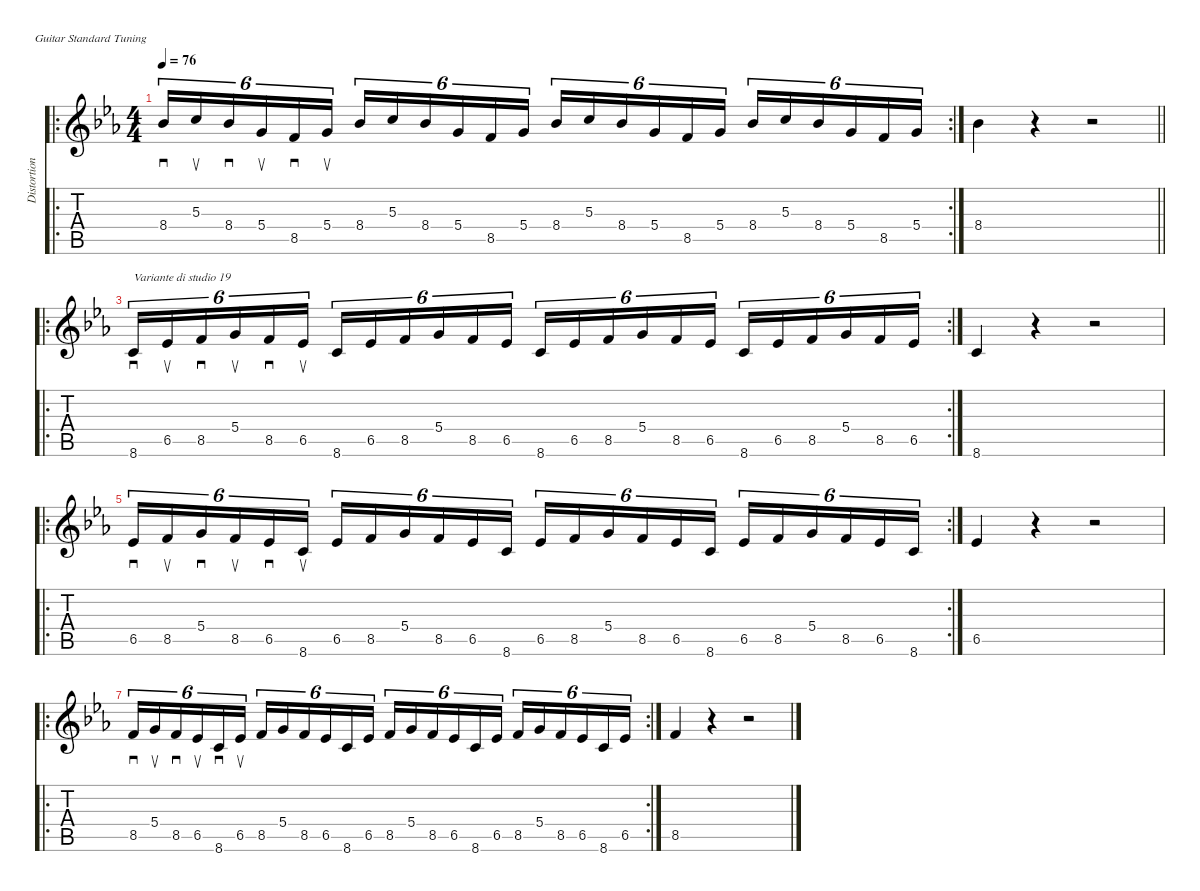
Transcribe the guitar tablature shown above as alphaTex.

\defaultSystemsLayout 4
\hideDynamics
\bracketExtendMode nobrackets
\otherSystemsTrackNameOrientation horizontal
\defaultBarNumberDisplay FirstOfSystem
\track ("Distortion Guitar" "Distortion") {instrument distortionguitar}
\staff {score tabs}
\tuning (E4 B3 G3 D3 A2 E2)
\ro
\rc 2
\ts (4 4)
\tempo 76
\clef g2
\ks cminor
8.4{acc b}.16{sd tu (6 4) dy mf beam Up} 5.3{acc forcenatural}.16{su tu (6 4) beam Up} 8.4{acc b}.16{sd tu (6 4) beam Up} 5.4{acc forcenatural}.16{su tu (6 4) beam Up} 8.5{acc forcenatural}.16{sd tu (6 4) beam Up} 5.4{acc forcenatural}.16{su tu (6 4) beam Up} 8.4{acc b}.16{tu (6 4) beam Up} 5.3{acc forcenatural}.16{tu (6 4) beam Up} 8.4{acc b}.16{tu (6 4) beam Up} 5.4{acc forcenatural}.16{tu (6 4) beam Up} 8.5{acc forcenatural}.16{tu (6 4) beam Up} 5.4{acc forcenatural}.16{tu (6 4) beam Up} 8.4{acc b}.16{tu (6 4) beam Up} 5.3{acc forcenatural}.16{tu (6 4) beam Up} 8.4{acc b}.16{tu (6 4) beam Up} 5.4{acc forcenatural}.16{tu (6 4) beam Up} 8.5{acc forcenatural}.16{tu (6 4) beam Up} 5.4{acc forcenatural}.16{tu (6 4) beam Up} 8.4{acc b}.16{tu (6 4) beam Up} 5.3{acc forcenatural}.16{tu (6 4) beam Up} 8.4{acc b}.16{tu (6 4) beam Up} 5.4{acc forcenatural}.16{tu (6 4) beam Up} 8.5{acc forcenatural}.16{tu (6 4) beam Up} 5.4{acc forcenatural}.16{tu (6 4) beam Up} |
\barLineRight lightlight
8.4{acc b}.4{beam Down} r.4{beam Down} r.2{beam Down} |
\ro
\rc 2
8.6{acc forcenatural}.16{sd tu (6 4) txt "Variante di studio 19" beam Up} 6.5{acc b}.16{su tu (6 4) beam Up} 8.5{acc forcenatural}.16{sd tu (6 4) beam Up} 5.4{acc forcenatural}.16{su tu (6 4) beam Up} 8.5{acc forcenatural}.16{sd tu (6 4) beam Up} 6.5{acc b}.16{su tu (6 4) beam Up} 8.6{acc forcenatural}.16{tu (6 4) beam Up} 6.5{acc b}.16{tu (6 4) beam Up} 8.5{acc forcenatural}.16{tu (6 4) beam Up} 5.4{acc forcenatural}.16{tu (6 4) beam Up} 8.5{acc forcenatural}.16{tu (6 4) beam Up} 6.5{acc b}.16{tu (6 4) beam Up} 8.6{acc forcenatural}.16{tu (6 4) beam Up} 6.5{acc b}.16{tu (6 4) beam Up} 8.5{acc forcenatural}.16{tu (6 4) beam Up} 5.4{acc forcenatural}.16{tu (6 4) beam Up} 8.5{acc forcenatural}.16{tu (6 4) beam Up} 6.5{acc b}.16{tu (6 4) beam Up} 8.6{acc forcenatural}.16{tu (6 4) beam Up} 6.5{acc b}.16{tu (6 4) beam Up} 8.5{acc forcenatural}.16{tu (6 4) beam Up} 5.4{acc forcenatural}.16{tu (6 4) beam Up} 8.5{acc forcenatural}.16{tu (6 4) beam Up} 6.5{acc b}.16{tu (6 4) beam Up} |
8.6{acc forcenatural}.4{beam Up} r.4{beam Up} r.2{beam Up} |
\ro
\rc 2
6.5{acc b}.16{sd tu (6 4) beam Up} 8.5{acc forcenatural}.16{su tu (6 4) beam Up} 5.4{acc forcenatural}.16{sd tu (6 4) beam Up} 8.5{acc forcenatural}.16{su tu (6 4) beam Up} 6.5{acc b}.16{sd tu (6 4) beam Up} 8.6{acc forcenatural}.16{su tu (6 4) beam Up} 6.5{acc b}.16{tu (6 4) beam Up} 8.5{acc forcenatural}.16{tu (6 4) beam Up} 5.4{acc forcenatural}.16{tu (6 4) beam Up} 8.5{acc forcenatural}.16{tu (6 4) beam Up} 6.5{acc b}.16{tu (6 4) beam Up} 8.6{acc forcenatural}.16{tu (6 4) beam Up} 6.5{acc b}.16{tu (6 4) beam Up} 8.5{acc forcenatural}.16{tu (6 4) beam Up} 5.4{acc forcenatural}.16{tu (6 4) beam Up} 8.5{acc forcenatural}.16{tu (6 4) beam Up} 6.5{acc b}.16{tu (6 4) beam Up} 8.6{acc forcenatural}.16{tu (6 4) beam Up} 6.5{acc b}.16{tu (6 4) beam Up} 8.5{acc forcenatural}.16{tu (6 4) beam Up} 5.4{acc forcenatural}.16{tu (6 4) beam Up} 8.5{acc forcenatural}.16{tu (6 4) beam Up} 6.5{acc b}.16{tu (6 4) beam Up} 8.6{acc forcenatural}.16{tu (6 4) beam Up} |
6.5{acc b}.4{beam Up} r.4{beam Up} r.2{beam Up} |
\ro
\rc 2
8.5{acc forcenatural}.16{sd tu (6 4) beam Up} 5.4{acc forcenatural}.16{su tu (6 4) beam Up} 8.5{acc forcenatural}.16{sd tu (6 4) beam Up} 6.5{acc b}.16{su tu (6 4) beam Up} 8.6{acc forcenatural}.16{sd tu (6 4) beam Up} 6.5{acc b}.16{su tu (6 4) beam Up} 8.5{acc forcenatural}.16{tu (6 4) beam Up} 5.4{acc forcenatural}.16{tu (6 4) beam Up} 8.5{acc forcenatural}.16{tu (6 4) beam Up} 6.5{acc b}.16{tu (6 4) beam Up} 8.6{acc forcenatural}.16{tu (6 4) beam Up} 6.5{acc b}.16{tu (6 4) beam Up} 8.5{acc forcenatural}.16{tu (6 4) beam Up} 5.4{acc forcenatural}.16{tu (6 4) beam Up} 8.5{acc forcenatural}.16{tu (6 4) beam Up} 6.5{acc b}.16{tu (6 4) beam Up} 8.6{acc forcenatural}.16{tu (6 4) beam Up} 6.5{acc b}.16{tu (6 4) beam Up} 8.5{acc forcenatural}.16{tu (6 4) beam Up} 5.4{acc forcenatural}.16{tu (6 4) beam Up} 8.5{acc forcenatural}.16{tu (6 4) beam Up} 6.5{acc b}.16{tu (6 4) beam Up} 8.6{acc forcenatural}.16{tu (6 4) beam Up} 6.5{acc b}.16{tu (6 4) beam Up} |
8.5{acc forcenatural}.4{beam Up} r.4{beam Up} r.2{beam Up}
